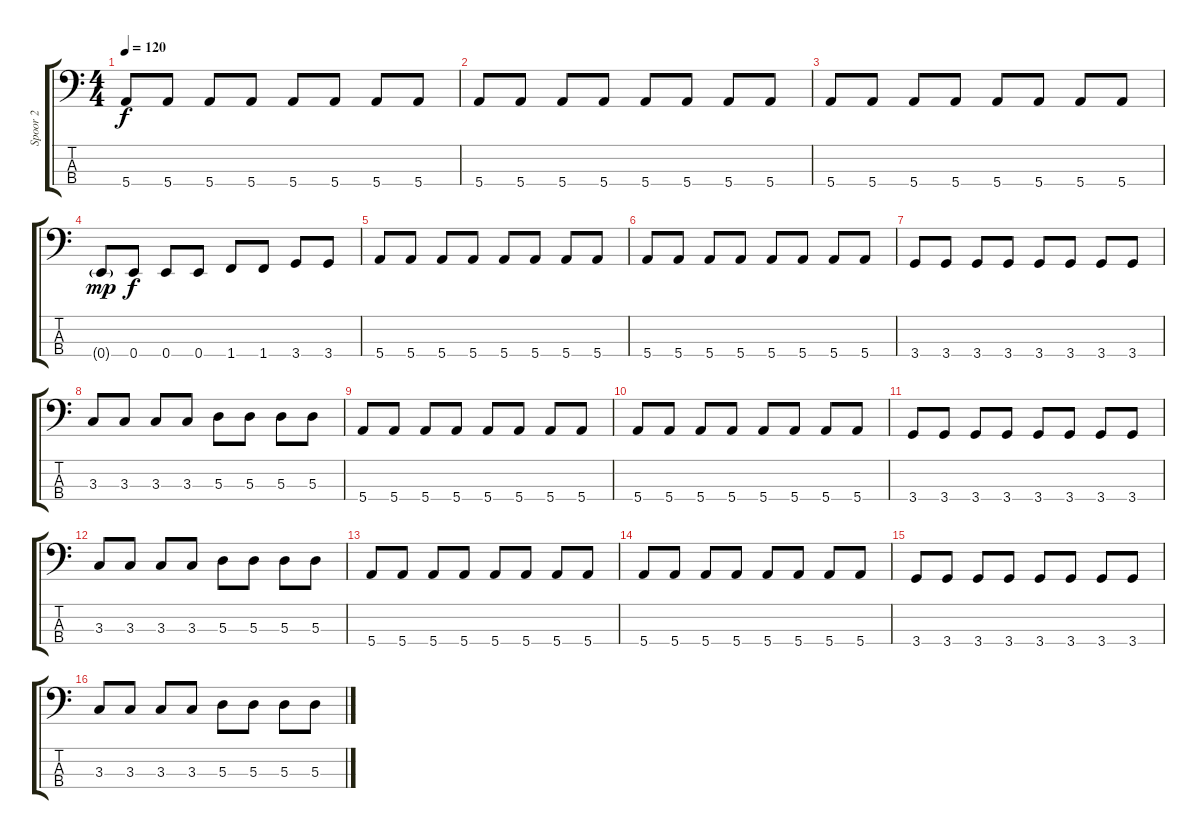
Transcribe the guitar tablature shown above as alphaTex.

\track ("Spoor 2" "Spoor 2") {instrument electricbassfinger}
\staff {score tabs}
\tuning (G2 D2 A1 E1) {hide}
\ts (4 4)
\tempo 120
\clef f4
\ks c
5.4.8{dy f} 5.4.8 5.4.8 5.4.8 5.4.8 5.4.8 5.4.8 5.4.8 |
5.4.8 5.4.8 5.4.8 5.4.8 5.4.8 5.4.8 5.4.8 5.4.8 |
5.4.8 5.4.8 5.4.8 5.4.8 5.4.8 5.4.8 5.4.8 5.4.8 |
0.4{g}.8{dy mp} 0.4.8{dy f} 0.4.8 0.4.8 1.4.8 1.4.8 3.4.8 3.4.8 |
5.4.8 5.4.8 5.4.8 5.4.8 5.4.8 5.4.8 5.4.8 5.4.8 |
5.4.8 5.4.8 5.4.8 5.4.8 5.4.8 5.4.8 5.4.8 5.4.8 |
3.4.8 3.4.8 3.4.8 3.4.8 3.4.8 3.4.8 3.4.8 3.4.8 |
3.3.8 3.3.8 3.3.8 3.3.8 5.3.8 5.3.8 5.3.8 5.3.8 |
5.4.8 5.4.8 5.4.8 5.4.8 5.4.8 5.4.8 5.4.8 5.4.8 |
5.4.8 5.4.8 5.4.8 5.4.8 5.4.8 5.4.8 5.4.8 5.4.8 |
3.4.8 3.4.8 3.4.8 3.4.8 3.4.8 3.4.8 3.4.8 3.4.8 |
3.3.8 3.3.8 3.3.8 3.3.8 5.3.8 5.3.8 5.3.8 5.3.8 |
5.4.8 5.4.8 5.4.8 5.4.8 5.4.8 5.4.8 5.4.8 5.4.8 |
5.4.8 5.4.8 5.4.8 5.4.8 5.4.8 5.4.8 5.4.8 5.4.8 |
3.4.8 3.4.8 3.4.8 3.4.8 3.4.8 3.4.8 3.4.8 3.4.8 |
3.3.8 3.3.8 3.3.8 3.3.8 5.3.8 5.3.8 5.3.8 5.3.8
